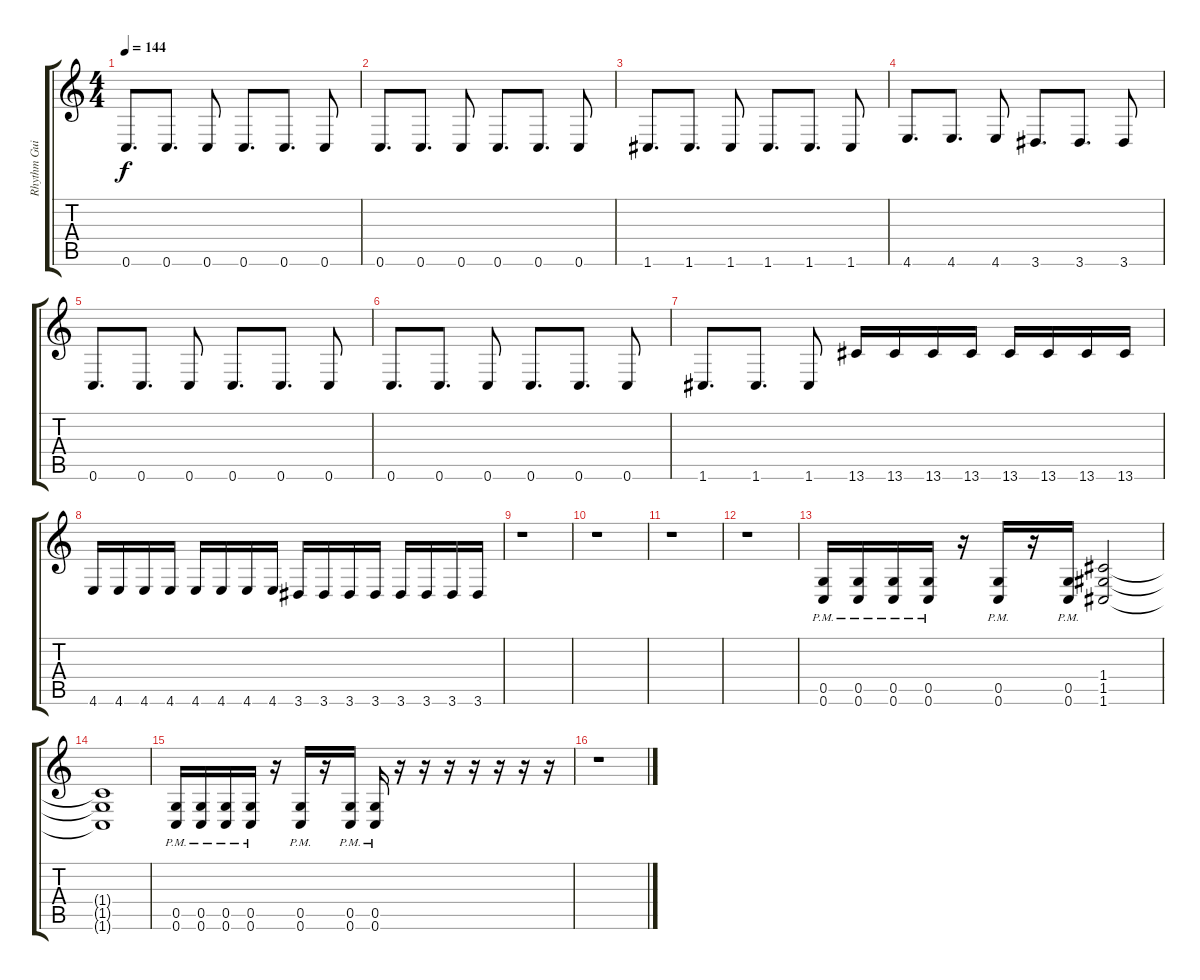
\track ("Rhythm Guitar 2" "Rhythm Gui") {instrument distortionguitar}
\staff {score tabs}
\tuning (D4 A3 F3 C3 G2 C2) {hide}
\ts (4 4)
\tempo 144
\clef g2
\ks c
0.6.8{d dy f} 0.6.8{d} 0.6.8 0.6.8{d} 0.6.8{d} 0.6.8 |
0.6.8{d} 0.6.8{d} 0.6.8 0.6.8{d} 0.6.8{d} 0.6.8 |
1.6.8{d} 1.6.8{d} 1.6.8 1.6.8{d} 1.6.8{d} 1.6.8 |
4.6.8{d} 4.6.8{d} 4.6.8 3.6.8{d} 3.6.8{d} 3.6.8 |
0.6.8{d} 0.6.8{d} 0.6.8 0.6.8{d} 0.6.8{d} 0.6.8 |
0.6.8{d} 0.6.8{d} 0.6.8 0.6.8{d} 0.6.8{d} 0.6.8 |
1.6.8{d} 1.6.8{d} 1.6.8 13.6.16 13.6.16 13.6.16 13.6.16 13.6.16 13.6.16 13.6.16 13.6.16 |
4.6.16 4.6.16 4.6.16 4.6.16 4.6.16 4.6.16 4.6.16 4.6.16 3.6.16 3.6.16 3.6.16 3.6.16 3.6.16 3.6.16 3.6.16 3.6.16 |
r.1 |
r.1 |
r.1 |
r.1 |
(0.5{pm} 0.6{pm}).16 (0.5{pm} 0.6{pm}).16 (0.5{pm} 0.6{pm}).16 (0.5{pm} 0.6{pm}).16 r.16 (0.5{pm} 0.6{pm}).16 r.16 (0.5{pm} 0.6{pm}).16 (1.4 1.5 1.6).2 |
(1.4{t} 1.5{t} 1.6{t}).1 |
(0.5{pm} 0.6{pm}).16 (0.5{pm} 0.6{pm}).16 (0.5{pm} 0.6{pm}).16 (0.5{pm} 0.6{pm}).16 r.16 (0.5{pm} 0.6{pm}).16 r.16 (0.5{pm} 0.6{pm}).16 (0.5{pm} 0.6{pm}).16 r.16 r.16 r.16 r.16 r.16 r.16 r.16 |
r.1
